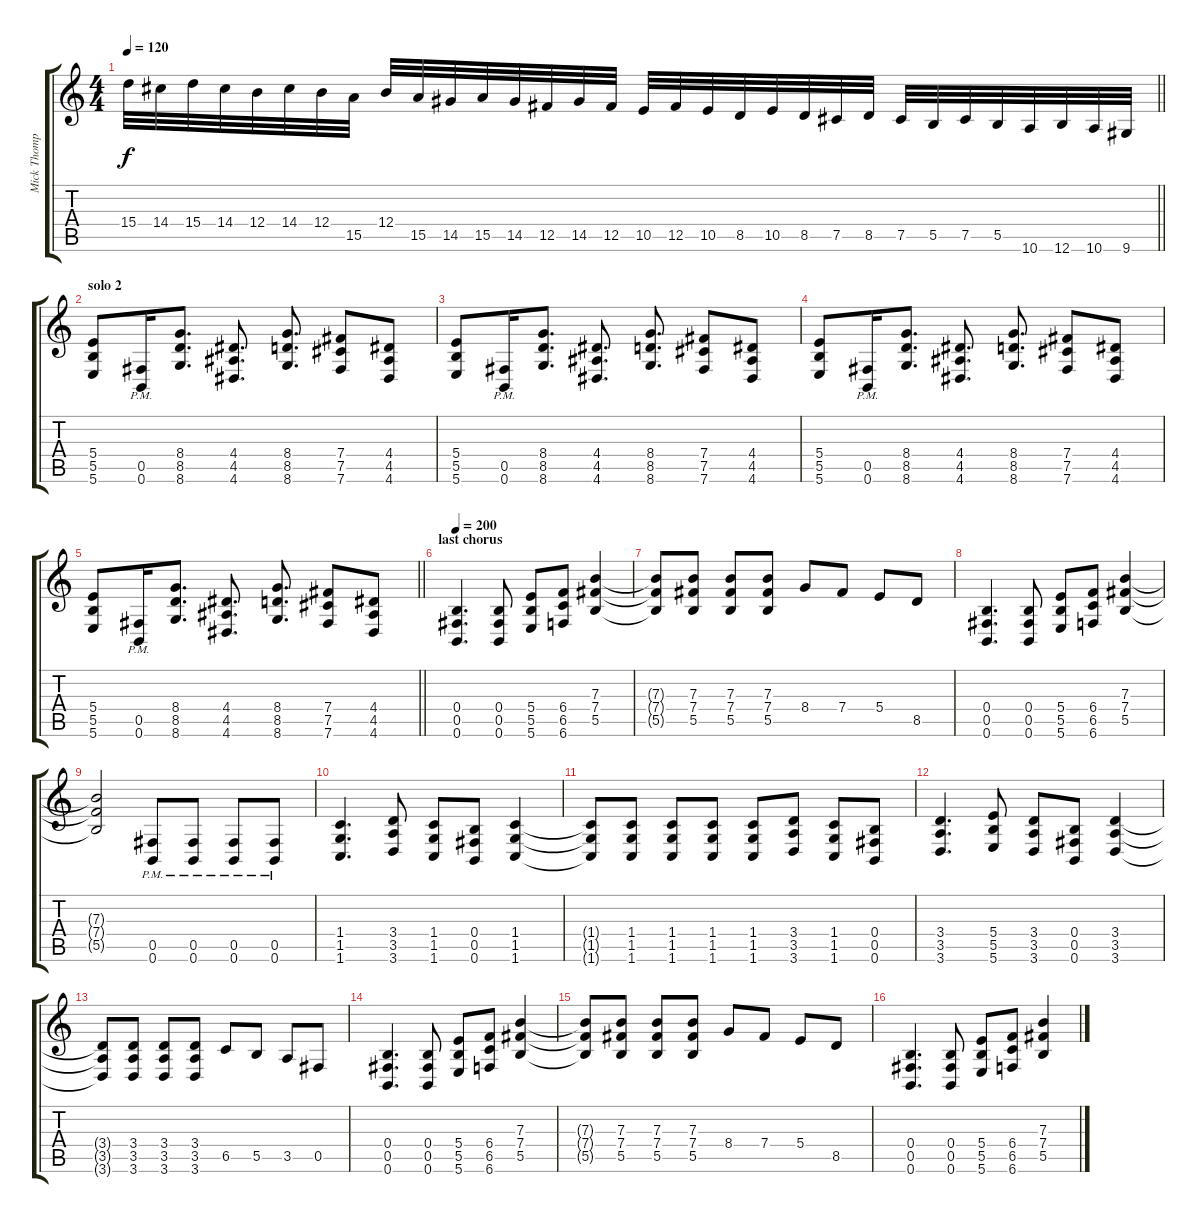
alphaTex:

\track ("Mick Thompson" "Mick Thomp") {instrument distortionguitar}
\staff {score tabs}
\tuning (Db4 Ab3 E3 B2 Gb2 B1) {hide}
\ts (4 4)
\tempo 120
\clef g2
\barLineRight lightlight
\ks c
15.4.32{dy f} 14.4.32 15.4.32 14.4.32 12.4.32 14.4.32 12.4.32 15.5.32 12.4.32 15.5.32 14.5.32 15.5.32 14.5.32 12.5.32 14.5.32 12.5.32 10.5.32 12.5.32 10.5.32 8.5.32 10.5.32 8.5.32 7.5.32 8.5.32 7.5.32 5.5.32 7.5.32 5.5.32 10.6.32 12.6.32 10.6.32 9.6.32 |
\section ("" "solo 2")
(5.4 5.5 5.6).8 (0.5{pm} 0.6{pm}).16 (8.4 8.5 8.6).8{d} (4.4 4.5 4.6).8{d} (8.4 8.5 8.6).8{d} (7.4 7.5 7.6).8 (4.4 4.5 4.6).8 |
(5.4 5.5 5.6).8 (0.5{pm} 0.6{pm}).16 (8.4 8.5 8.6).8{d} (4.4 4.5 4.6).8{d} (8.4 8.5 8.6).8{d} (7.4 7.5 7.6).8 (4.4 4.5 4.6).8 |
(5.4 5.5 5.6).8 (0.5{pm} 0.6{pm}).16 (8.4 8.5 8.6).8{d} (4.4 4.5 4.6).8{d} (8.4 8.5 8.6).8{d} (7.4 7.5 7.6).8 (4.4 4.5 4.6).8 |
\barLineRight lightlight
(5.4 5.5 5.6).8 (0.5{pm} 0.6{pm}).16 (8.4 8.5 8.6).8{d} (4.4 4.5 4.6).8{d} (8.4 8.5 8.6).8{d} (7.4 7.5 7.6).8 (4.4 4.5 4.6).8 |
\section ("" "last chorus")
\tempo 200
(0.4 0.5 0.6).4{d} (0.4 0.5 0.6).8 (5.4 5.5 5.6).8 (6.4 6.5 6.6).8 (7.3 7.4 5.5).4 |
(7.3{t} 7.4{t} 5.5{t}).8 (7.3 7.4 5.5).8 (7.3 7.4 5.5).8 (7.3 7.4 5.5).8 8.4.8 7.4.8 5.4.8 8.5.8 |
(0.4 0.5 0.6).4{d} (0.4 0.5 0.6).8 (5.4 5.5 5.6).8 (6.4 6.5 6.6).8 (7.3 7.4 5.5).4 |
(7.3{t} 7.4{t} 5.5{t}).2 (0.5{pm} 0.6{pm}).8 (0.5{pm} 0.6{pm}).8 (0.5{pm} 0.6{pm}).8 (0.5{pm} 0.6{pm}).8 |
(1.4 1.5 1.6).4{d} (3.4 3.5 3.6).8 (1.4 1.5 1.6).8 (0.4 0.5 0.6).8 (1.4 1.5 1.6).4 |
(1.4{t} 1.5{t} 1.6{t}).8 (1.4 1.5 1.6).8 (1.4 1.5 1.6).8 (1.4 1.5 1.6).8 (1.4 1.5 1.6).8 (3.4 3.5 3.6).8 (1.4 1.5 1.6).8 (0.4 0.5 0.6).8 |
(3.4 3.5 3.6).4{d} (5.4 5.5 5.6).8 (3.4 3.5 3.6).8 (0.4 0.5 0.6).8 (3.4 3.5 3.6).4 |
(3.4{t} 3.5{t} 3.6{t}).8 (3.4 3.5 3.6).8 (3.4 3.5 3.6).8 (3.4 3.5 3.6).8 6.5.8 5.5.8 3.5.8 0.5.8 |
(0.4 0.5 0.6).4{d} (0.4 0.5 0.6).8 (5.4 5.5 5.6).8 (6.4 6.5 6.6).8 (7.3 7.4 5.5).4 |
(7.3{t} 7.4{t} 5.5{t}).8 (7.3 7.4 5.5).8 (7.3 7.4 5.5).8 (7.3 7.4 5.5).8 8.4.8 7.4.8 5.4.8 8.5.8 |
(0.4 0.5 0.6).4{d} (0.4 0.5 0.6).8 (5.4 5.5 5.6).8 (6.4 6.5 6.6).8 (7.3 7.4 5.5).4
